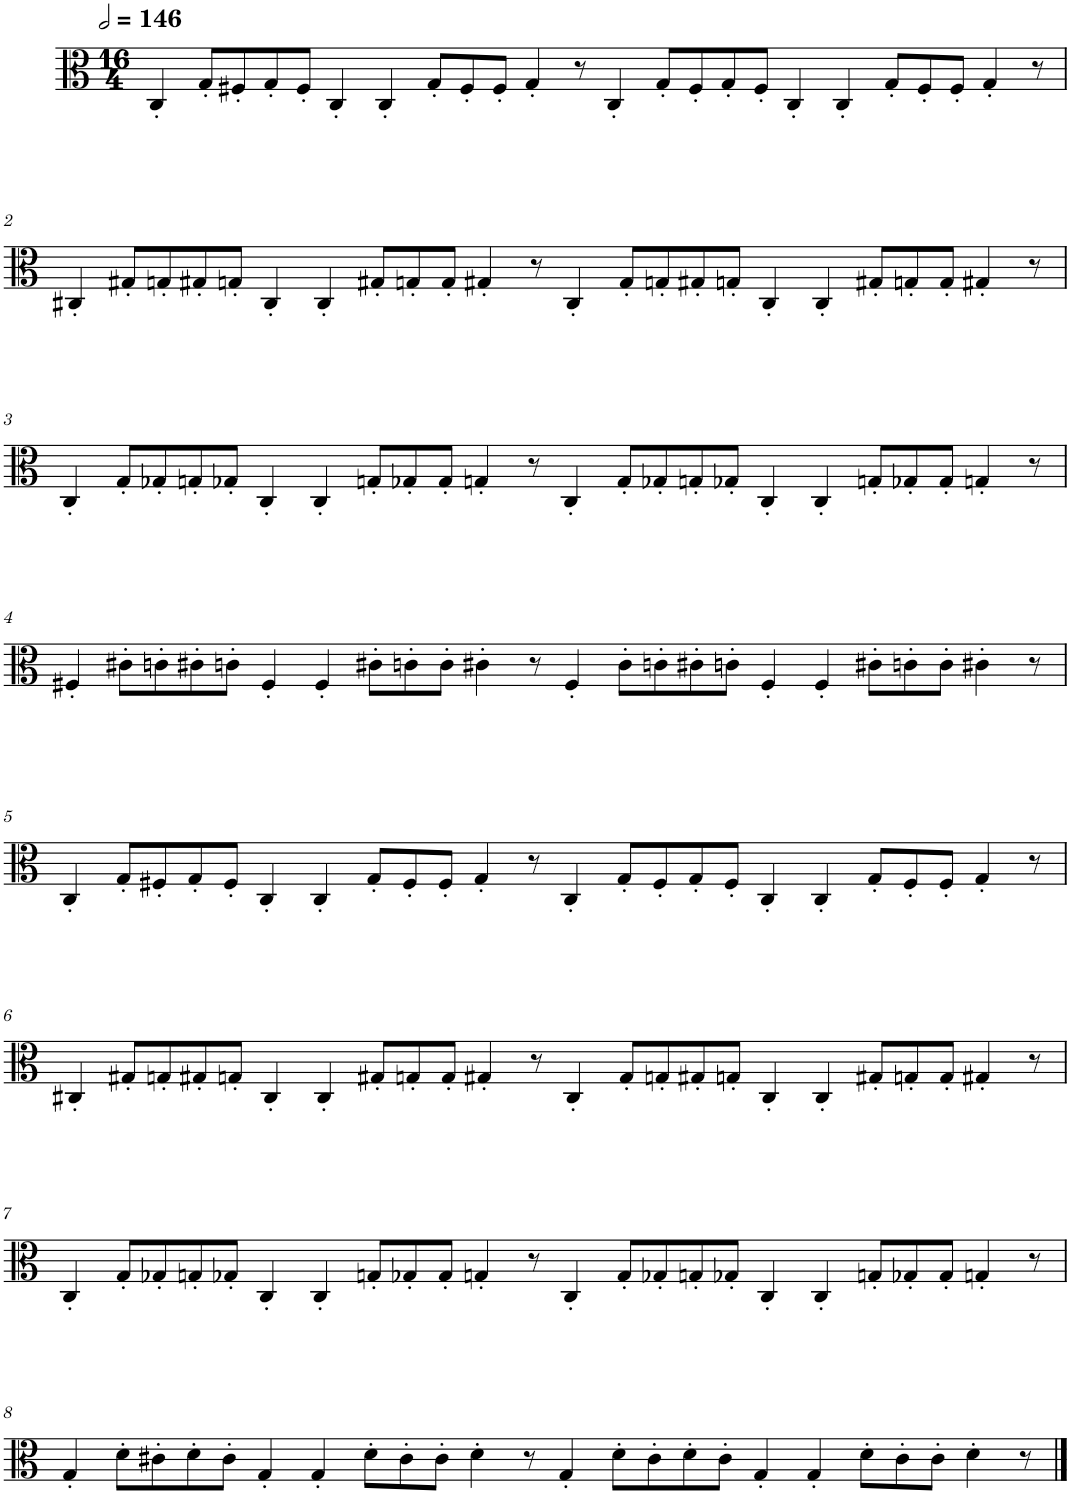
**kern
*part1
*staff1
*I"Viola
*I'Vla.
*clefC3
*k[]
*M16/4
*MM292
=1
4C'/
8G'/L
8F#X'/
8G'/
8F#'/J
4C'/
4C'/
8G'/L
8F#'/
8F#'/J
4G'/
8r
4C'/
8G'/L
8F#'/
8G'/
8F#'/J
4C'/
4C'/
8G'/L
8F#'/
8F#'/J
4G'/
8r
!!LO:LB:g=z
=2
4C#X'/
8G#X'/L
8Gn'/
8G#X'/
8Gn'/J
4C#'/
4C#'/
8G#X'/L
8Gn'/
8G'/J
4G#X'/
8r
4C#'/
8G#'/L
8Gn'/
8G#X'/
8Gn'/J
4C#'/
4C#'/
8G#X'/L
8Gn'/
8G'/J
4G#X'/
8r
!!LO:LB:g=z
=3
4C'/
8G'/L
8G-X'/
8Gn'/
8G-X'/J
4C'/
4C'/
8Gn'/L
8G-X'/
8G-'/J
4Gn'/
8r
4C'/
8G'/L
8G-X'/
8Gn'/
8G-X'/J
4C'/
4C'/
8Gn'/L
8G-X'/
8G-'/J
4Gn'/
8r
!!LO:LB:g=z
=4
4F#X'/
8c#X'\L
8cn'\
8c#X'\
8cn'\J
4F#'/
4F#'/
8c#X'\L
8cn'\
8c'\J
4c#X'\
8r
4F#'/
8c#'\L
8cn'\
8c#X'\
8cn'\J
4F#'/
4F#'/
8c#X'\L
8cn'\
8c'\J
4c#X'\
8r
!!LO:LB:g=z
=5
4C'/
8G'/L
8F#X'/
8G'/
8F#'/J
4C'/
4C'/
8G'/L
8F#'/
8F#'/J
4G'/
8r
4C'/
8G'/L
8F#'/
8G'/
8F#'/J
4C'/
4C'/
8G'/L
8F#'/
8F#'/J
4G'/
8r
!!LO:LB:g=z
=6
4C#X'/
8G#X'/L
8Gn'/
8G#X'/
8Gn'/J
4C#'/
4C#'/
8G#X'/L
8Gn'/
8G'/J
4G#X'/
8r
4C#'/
8G#'/L
8Gn'/
8G#X'/
8Gn'/J
4C#'/
4C#'/
8G#X'/L
8Gn'/
8G'/J
4G#X'/
8r
!!LO:LB:g=z
=7
4C'/
8G'/L
8G-X'/
8Gn'/
8G-X'/J
4C'/
4C'/
8Gn'/L
8G-X'/
8G-'/J
4Gn'/
8r
4C'/
8G'/L
8G-X'/
8Gn'/
8G-X'/J
4C'/
4C'/
8Gn'/L
8G-X'/
8G-'/J
4Gn'/
8r
!!LO:LB:g=z
=8
4G'/
8d'\L
8c#X'\
8d'\
8c#'\J
4G'/
4G'/
8d'\L
8c#'\
8c#'\J
4d'\
8r
4G'/
8d'\L
8c#'\
8d'\
8c#'\J
4G'/
4G'/
8d'\L
8c#'\
8c#'\J
4d'\
8r
==
*-
